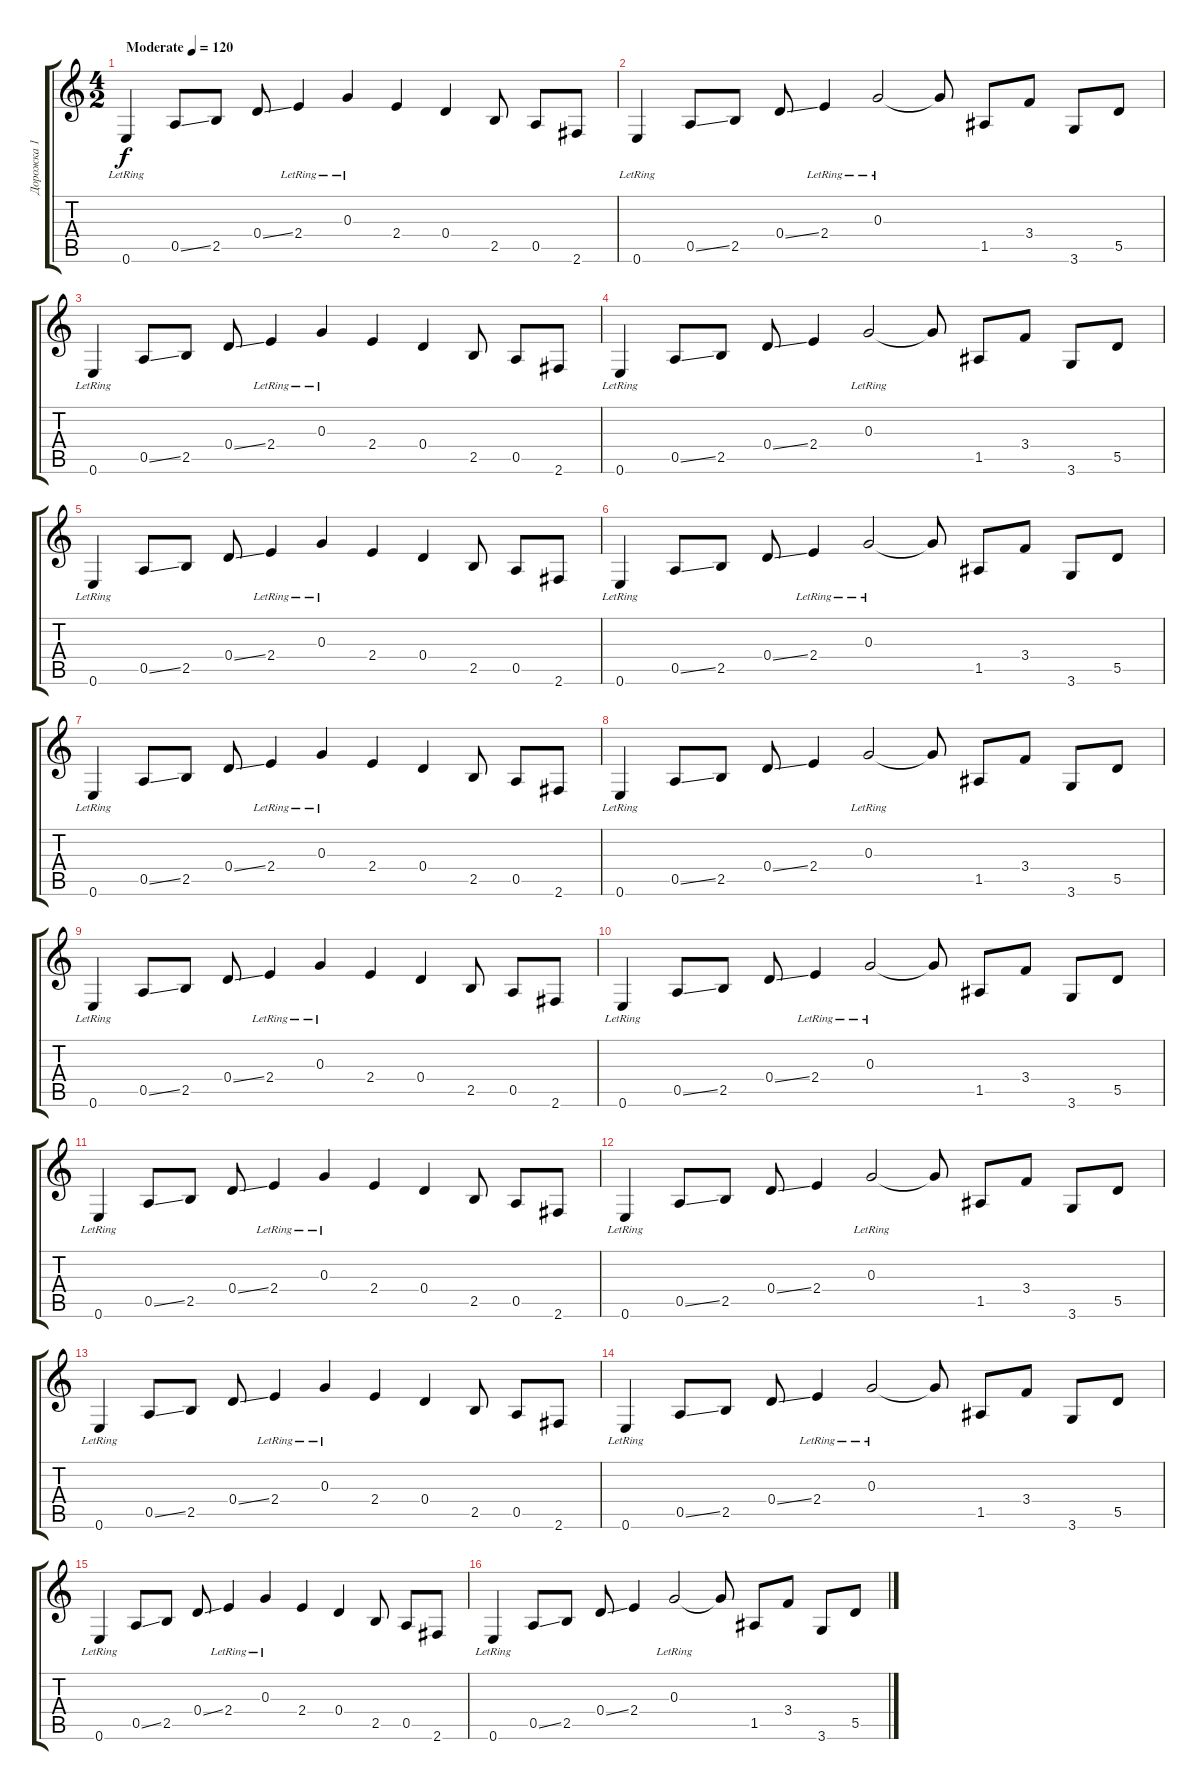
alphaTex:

\track ("Дорожка 1" "Дорожка 1") {instrument acousticguitarsteel}
\staff {score tabs}
\tuning (E4 B3 G3 D3 A2 E2) {hide}
\ts (4 2)
\tempo (120 "Moderate")
\clef g2
\ks c
0.6{lr}.4{dy f instrument acousticguitarsteel} 0.5{ss}.8 2.5.8 0.4{ss}.8 2.4{lr}.4 0.3{lr}.4 2.4.4 0.4.4 2.5.8 0.5.8 2.6.8 |
0.6{lr}.4 0.5{ss}.8 2.5.8 0.4{ss}.8 2.4{lr}.4 0.3{lr}.2 0.3{t}.8 1.5.8 3.4.8 3.6.8 5.5.8 |
0.6{lr}.4 0.5{ss}.8 2.5.8 0.4{ss}.8 2.4{lr}.4 0.3{lr}.4 2.4.4 0.4.4 2.5.8 0.5.8 2.6.8 |
0.6{lr}.4 0.5{ss}.8 2.5.8 0.4{ss}.8 2.4.4 0.3{lr}.2 0.3{t}.8 1.5.8 3.4.8 3.6.8 5.5.8 |
0.6{lr}.4 0.5{ss}.8 2.5.8 0.4{ss}.8 2.4{lr}.4 0.3{lr}.4 2.4.4 0.4.4 2.5.8 0.5.8 2.6.8 |
0.6{lr}.4 0.5{ss}.8 2.5.8 0.4{ss}.8 2.4{lr}.4 0.3{lr}.2 0.3{t}.8 1.5.8 3.4.8 3.6.8 5.5.8 |
0.6{lr}.4 0.5{ss}.8 2.5.8 0.4{ss}.8 2.4{lr}.4 0.3{lr}.4 2.4.4 0.4.4 2.5.8 0.5.8 2.6.8 |
0.6{lr}.4 0.5{ss}.8 2.5.8 0.4{ss}.8 2.4.4 0.3{lr}.2 0.3{t}.8 1.5.8 3.4.8 3.6.8 5.5.8 |
0.6{lr}.4 0.5{ss}.8 2.5.8 0.4{ss}.8 2.4{lr}.4 0.3{lr}.4 2.4.4 0.4.4 2.5.8 0.5.8 2.6.8 |
0.6{lr}.4 0.5{ss}.8 2.5.8 0.4{ss}.8 2.4{lr}.4 0.3{lr}.2 0.3{t}.8 1.5.8 3.4.8 3.6.8 5.5.8 |
0.6{lr}.4 0.5{ss}.8 2.5.8 0.4{ss}.8 2.4{lr}.4 0.3{lr}.4 2.4.4 0.4.4 2.5.8 0.5.8 2.6.8 |
0.6{lr}.4 0.5{ss}.8 2.5.8 0.4{ss}.8 2.4.4 0.3{lr}.2 0.3{t}.8 1.5.8 3.4.8 3.6.8 5.5.8 |
0.6{lr}.4 0.5{ss}.8 2.5.8 0.4{ss}.8 2.4{lr}.4 0.3{lr}.4 2.4.4 0.4.4 2.5.8 0.5.8 2.6.8 |
0.6{lr}.4 0.5{ss}.8 2.5.8 0.4{ss}.8 2.4{lr}.4 0.3{lr}.2 0.3{t}.8 1.5.8 3.4.8 3.6.8 5.5.8 |
0.6{lr}.4 0.5{ss}.8 2.5.8 0.4{ss}.8 2.4{lr}.4 0.3{lr}.4 2.4.4 0.4.4 2.5.8 0.5.8 2.6.8 |
0.6{lr}.4 0.5{ss}.8 2.5.8 0.4{ss}.8 2.4.4 0.3{lr}.2 0.3{t}.8 1.5.8 3.4.8 3.6.8 5.5.8
